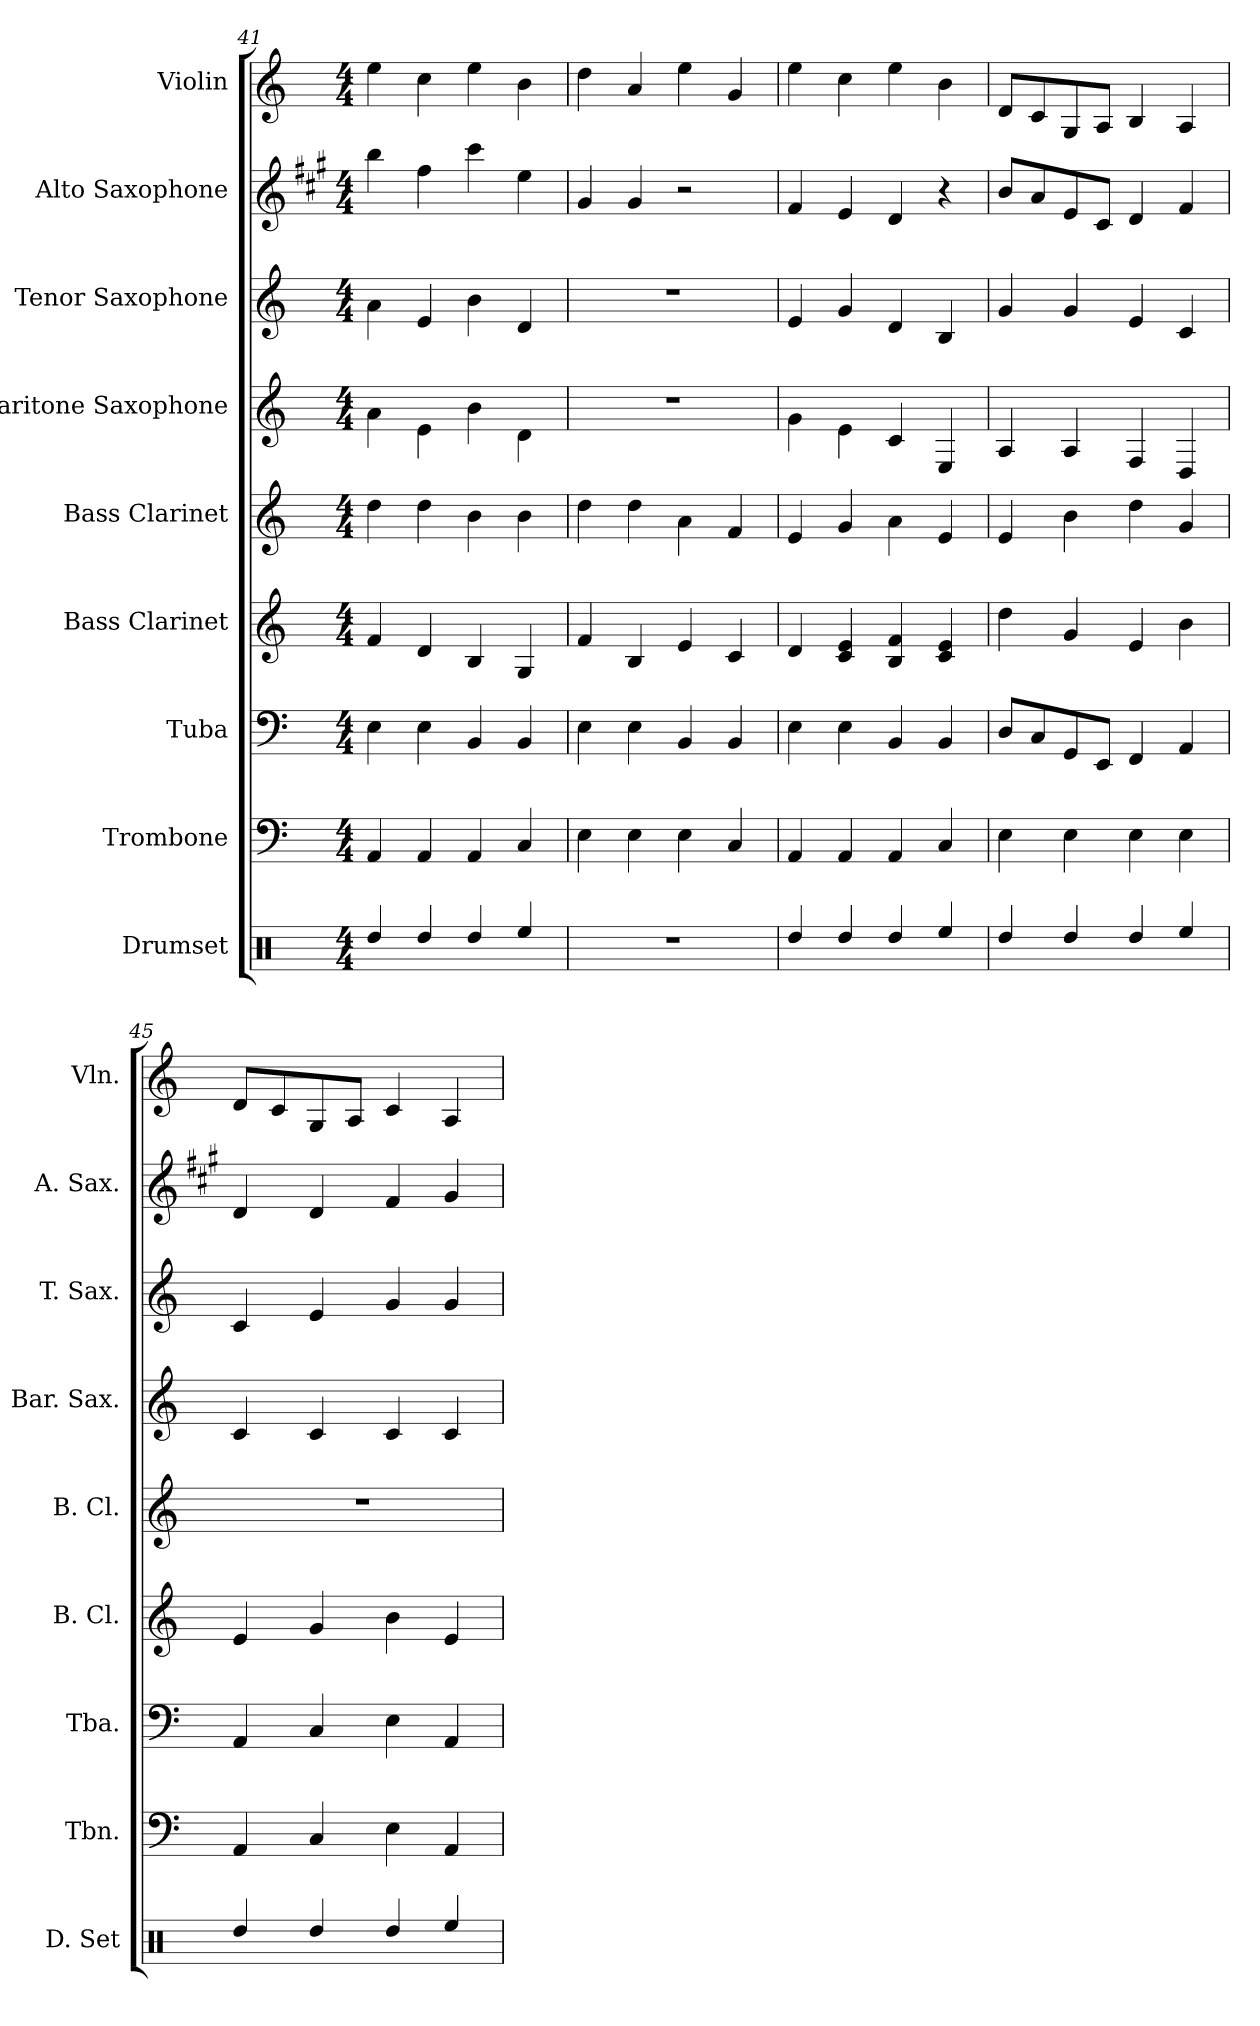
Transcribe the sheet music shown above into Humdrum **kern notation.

**kern	**kern	**kern	**kern	**kern	**kern	**kern	**kern	**kern
*part9	*part8	*part7	*part6	*part5	*part4	*part3	*part2	*part1
*staff9	*staff8	*staff7	*staff6	*staff5	*staff4	*staff3	*staff2	*staff1
*I"Drumset	*I"Trombone	*I"Tuba	*I"Bass Clarinet	*I"Bass Clarinet	*I"Baritone Saxophone	*I"Tenor Saxophone	*I"Alto Saxophone	*I"Violin
*I'D. Set	*I'Tbn.	*I'Tba.	*I'B. Cl.	*I'B. Cl.	*I'Bar. Sax.	*I'T. Sax.	*I'A. Sax.	*I'Vln.
*clefX	*clefF4	*clefF4	*clefG2	*clefG2	*clefG2	*clefG2	*clefG2	*clefG2
*	*	*	*ITrd8c14	*ITrd8c14	*ITrd12c21	*ITrd8c14	*ITrd5c9	*
*k[]	*k[]	*k[]	*k[]	*k[]	*k[]	*k[]	*k[]	*k[]
*M4/4	*M4/4	*M4/4	*M4/4	*M4/4	*M4/4	*M4/4	*M4/4	*M4/4
=41	=41	=41	=41	=41	=41	=41	=41	=41
4Rdd/	4AA/	4E\	4F/	4d\	4A\	4A\	4dd\	4ee\
4Rdd/	4AA/	4E\	4D/	4d\	4E\	4E/	4a\	4cc\
4Rdd/	4AA/	4BB/	4BB/	4B\	4B\	4B\	4ee\	4ee\
4Ree/	4C/	4BB/	4GG/	4B\	4D\	4D/	4g\	4b\
=42	=42	=42	=42	=42	=42	=42	=42	=42
1r	4E\	4E\	4F/	4d\	1r	1r	4B/	4dd\
.	4E\	4E\	4BB/	4d\	.	.	4B/	4a/
.	4E\	4BB/	4E/	4A\	.	.	2r	4ee\
.	4C/	4BB/	4C/	4F/	.	.	.	4g/
!!LO:PB:g=z
=43	=43	=43	=43	=43	=43	=43	=43	=43
4Rdd/	4AA/	4E\	4D/	4E/	4G\	4E/	4A/	4ee\
4Rdd/	4AA/	4E\	4C/ 4E/	4G/	4E\	4G/	4G/	4cc\
4Rdd/	4AA/	4BB/	4BB/ 4F/	4A\	4C/	4D/	4F/	4ee\
4Ree/	4C/	4BB/	4C/ 4E/	4E/	4EE/	4BB/	4r	4b\
=44	=44	=44	=44	=44	=44	=44	=44	=44
4Rdd/	4E\	8D/L	4d\	4E/	4AA/	4G/	8d/L	8d/L
.	.	8C/	.	.	.	.	8c/	8c/
4Rdd/	4E\	8GG/	4G/	4B\	4AA/	4G/	8G/	8G/
.	.	8EE/J	.	.	.	.	8E/J	8A/J
4Rdd/	4E\	4FF/	4E/	4d\	4FF/	4E/	4F/	4B/
4Ree/	4E\	4AA/	4B\	4G/	4DD/	4C/	4A/	4A/
=45	=45	=45	=45	=45	=45	=45	=45	=45
4Rdd/	4AA/	4AA/	4E/	1r	4C/	4C/	4F/	8d/L
.	.	.	.	.	.	.	.	8c/
4Rdd/	4C/	4C/	4G/	.	4C/	4E/	4F/	8G/
.	.	.	.	.	.	.	.	8A/J
4Rdd/	4E\	4E\	4B\	.	4C/	4G/	4A/	4c/
4Ree/	4AA/	4AA/	4E/	.	4C/	4G/	4B/	4A/
=	=	=	=	=	=	=	=	=
*-	*-	*-	*-	*-	*-	*-	*-	*-
